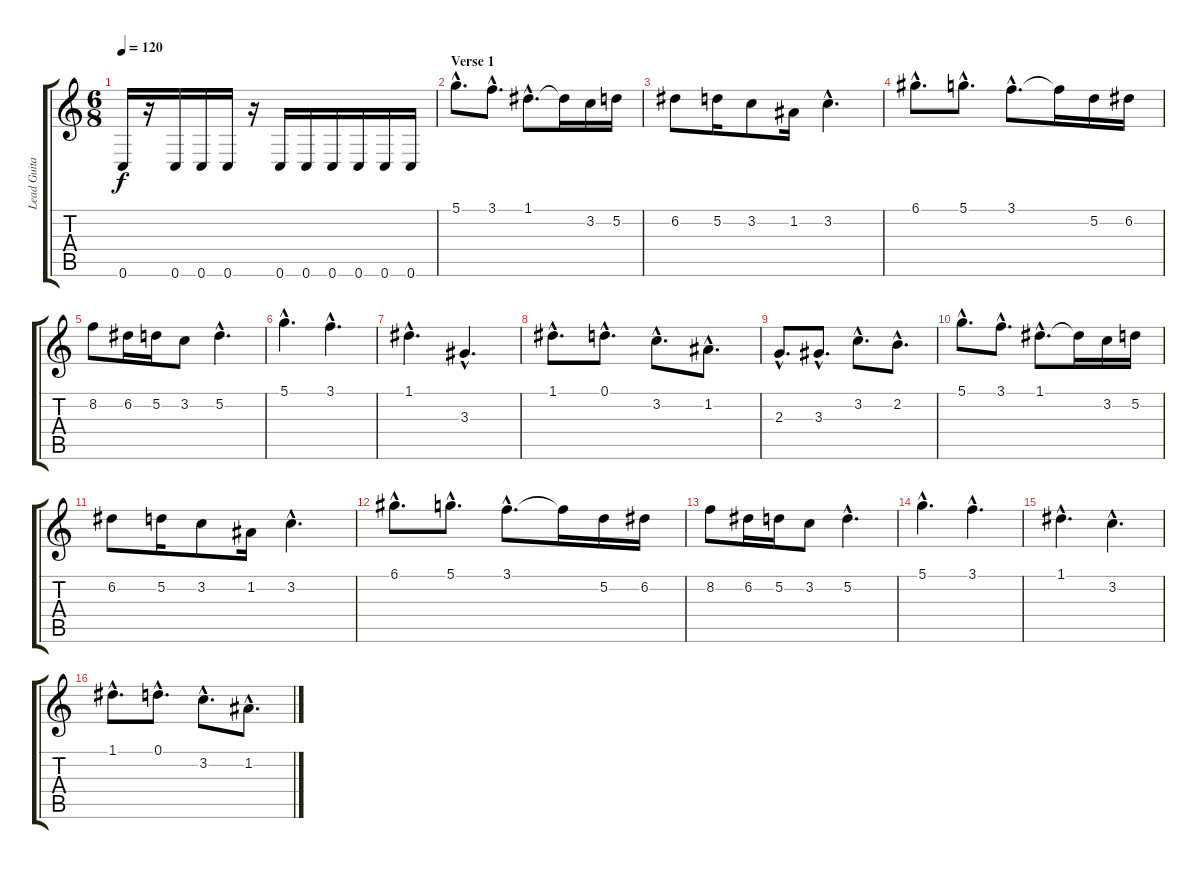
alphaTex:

\track ("Lead Guitar" "Lead Guita") {instrument distortionguitar}
\staff {score tabs}
\tuning (D4 A3 F3 C3 G2 C2) {hide}
\ts (6 8)
\tempo 120
\clef g2
\ks c
0.6.16{dy f} r.16 0.6.16 0.6.16 0.6.16 r.16 0.6.16 0.6.16 0.6.16 0.6.16 0.6.16 0.6.16 |
\section ("" "Verse 1")
5.1{hac}.8{d} 3.1{hac}.8{d} 1.1{hac}.8{d} 1.1{t}.16 3.2.16 5.2.16 |
6.2.8 5.2.16 3.2.8 1.2.16 3.2{hac}.4{d} |
6.1{hac}.8{d} 5.1{hac}.8{d} 3.1{hac}.8{d} 3.1{t}.16 5.2.16 6.2.16 |
8.2.8 6.2.16 5.2.16 3.2.8 5.2{hac}.4{d} |
5.1{hac}.4{d} 3.1{hac}.4{d} |
1.1{hac}.4{d} 3.3{hac}.4{d} |
1.1{hac}.8{d} 0.1{hac}.8{d} 3.2{hac}.8{d} 1.2{hac}.8{d} |
2.3{hac}.8{d} 3.3{hac}.8{d} 3.2{hac}.8{d} 2.2{hac}.8{d} |
5.1{hac}.8{d} 3.1{hac}.8{d} 1.1{hac}.8{d} 1.1{t}.16 3.2.16 5.2.16 |
6.2.8 5.2.16 3.2.8 1.2.16 3.2{hac}.4{d} |
6.1{hac}.8{d} 5.1{hac}.8{d} 3.1{hac}.8{d} 3.1{t}.16 5.2.16 6.2.16 |
8.2.8 6.2.16 5.2.16 3.2.8 5.2{hac}.4{d} |
5.1{hac}.4{d} 3.1{hac}.4{d} |
1.1{hac}.4{d} 3.2{hac}.4{d} |
1.1{hac}.8{d} 0.1{hac}.8{d} 3.2{hac}.8{d} 1.2{hac}.8{d}
